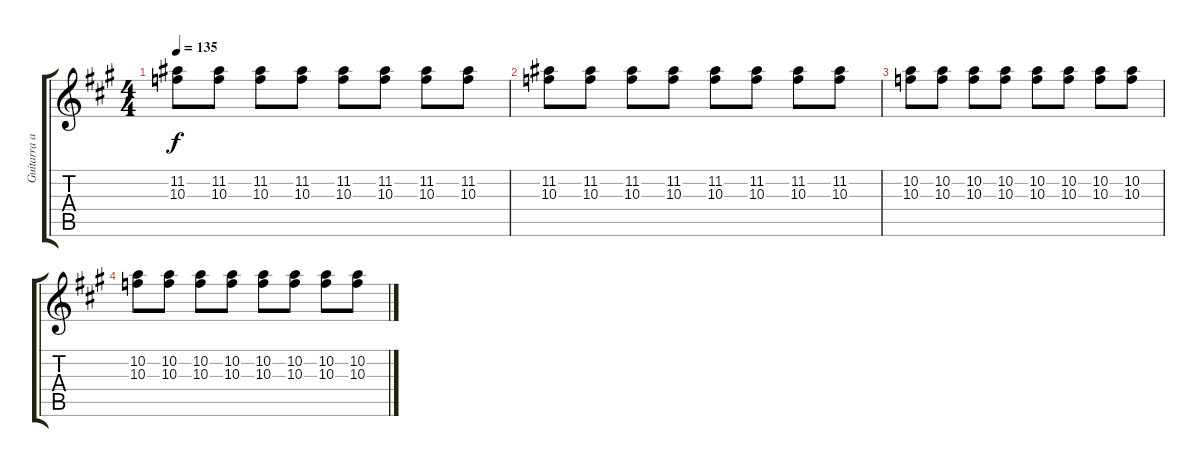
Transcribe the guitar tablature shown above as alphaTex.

\track ("Guitarra acustica(2)" "Guitarra a") {instrument electricguitarjazz}
\staff {score tabs}
\tuning (E4 B3 G3 D3 A2 E2) {hide}
\ts (4 4)
\tempo 135
\clef g2
\ks a
(11.2 10.3).8{dy f} (11.2 10.3).8 (11.2 10.3).8 (11.2 10.3).8 (11.2 10.3).8 (11.2 10.3).8 (11.2 10.3).8 (11.2 10.3).8 |
(11.2 10.3).8 (11.2 10.3).8 (11.2 10.3).8 (11.2 10.3).8 (11.2 10.3).8 (11.2 10.3).8 (11.2 10.3).8 (11.2 10.3).8 |
(10.2 10.3).8 (10.2 10.3).8 (10.2 10.3).8 (10.2 10.3).8 (10.2 10.3).8 (10.2 10.3).8 (10.2 10.3).8 (10.2 10.3).8 |
(10.2 10.3).8 (10.2 10.3).8 (10.2 10.3).8 (10.2 10.3).8 (10.2 10.3).8 (10.2 10.3).8 (10.2 10.3).8 (10.2 10.3).8
